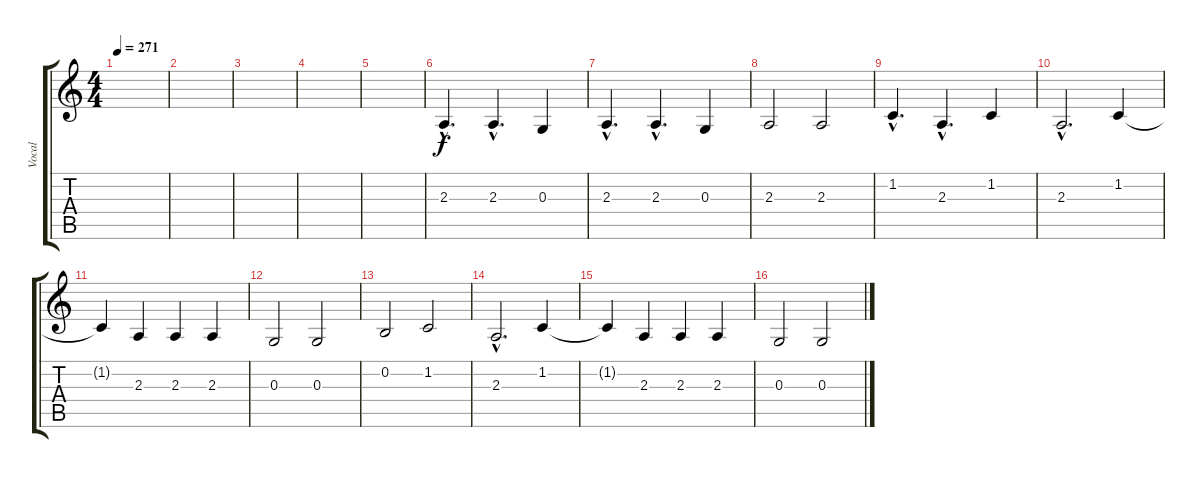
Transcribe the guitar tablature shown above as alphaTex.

\track ("Vocal" "Vocal") {instrument lead3calliope}
\staff {score tabs}
\tuning (E4 B3 G3 D3 A2 E2) {hide}
\ts (4 4)
\tempo 271
\clef g2
\ks c
|
|
|
|
|
2.3{hac}.4{d} 2.3{hac}.4{d} 0.3.4 |
2.3{hac}.4{d} 2.3{hac}.4{d} 0.3.4 |
2.3.2 2.3.2 |
1.2{hac}.4{d} 2.3{hac}.4{d} 1.2.4 |
2.3{hac}.2{d} 1.2.4 |
1.2{t}.4 2.3.4 2.3.4 2.3.4 |
0.3.2 0.3.2 |
0.2.2 1.2.2 |
2.3{hac}.2{d} 1.2.4 |
1.2{t}.4 2.3.4 2.3.4 2.3.4 |
0.3.2 0.3.2
